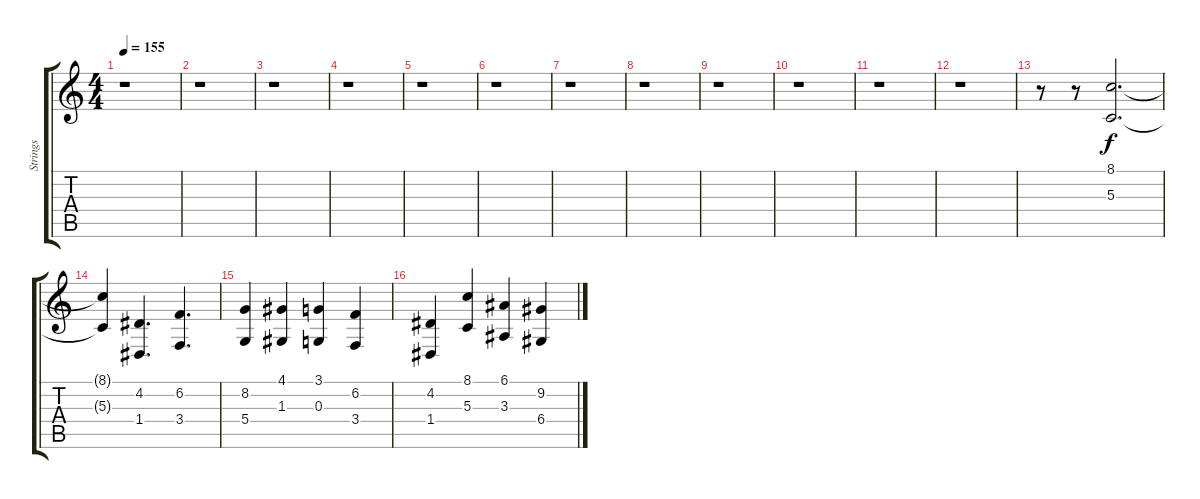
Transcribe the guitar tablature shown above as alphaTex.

\track ("Strings" "Strings") {instrument stringensemble1}
\staff {score tabs}
\tuning (E4 B3 G3 D3 A2 E2) {hide}
\ts (4 4)
\tempo 155
\clef g2
\ks c
r.1{dy f} |
r.1 |
r.1 |
r.1 |
r.1 |
r.1 |
r.1 |
r.1 |
r.1 |
r.1 |
r.1 |
r.1 |
r.8 r.8 (8.1 5.3).2{d} |
(8.1{t} 5.3{t}).4 (4.2 1.4).4{d} (6.2 3.4).4{d} |
(8.2 5.4).4 (4.1 1.3).4 (3.1 0.3).4 (6.2 3.4).4 |
(4.2 1.4).4 (8.1 5.3).4 (6.1 3.3).4 (9.2 6.4).4
